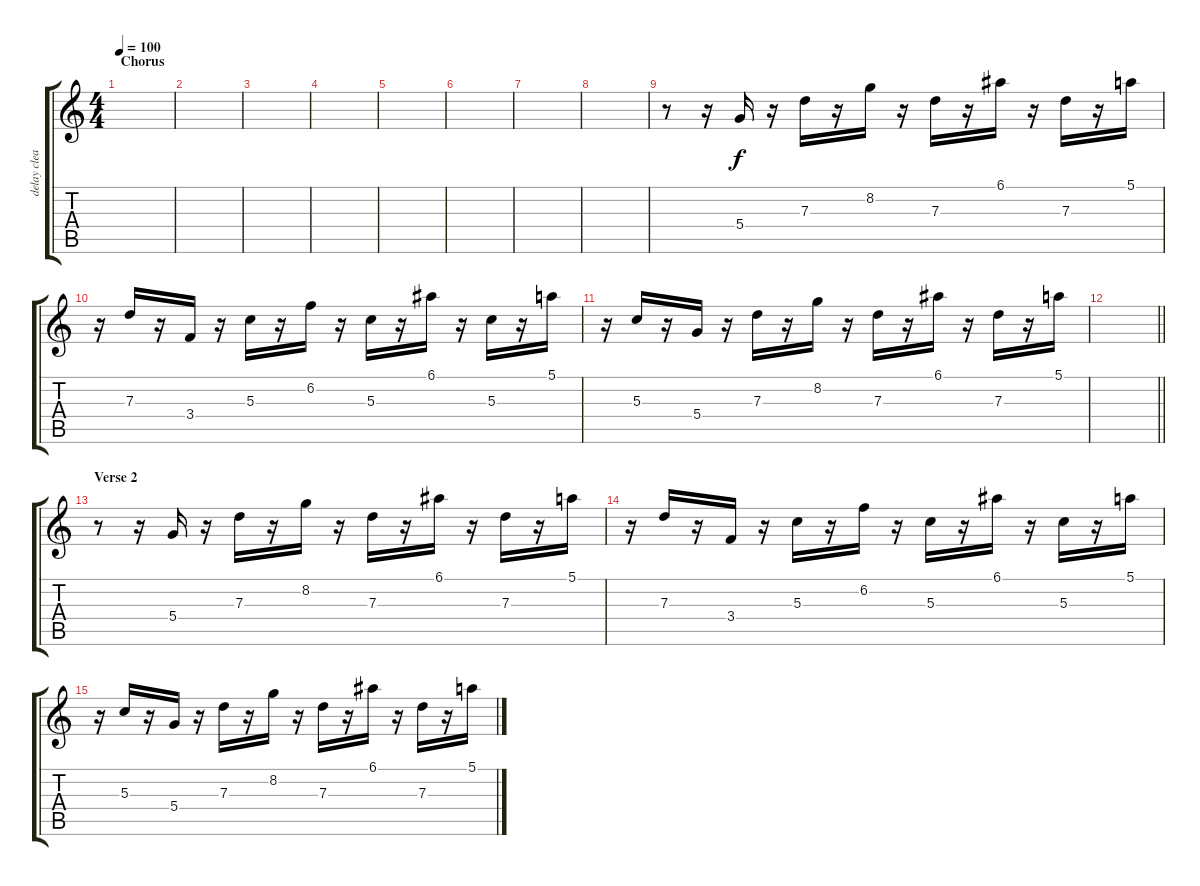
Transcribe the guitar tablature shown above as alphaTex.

\track ("delay clean 2" "delay clea") {instrument electricguitarclean}
\staff {score tabs}
\tuning (E4 B3 G3 D3 A2 E2) {hide}
\ts (4 4)
\section ("" "Chorus")
\tempo 100
\clef g2
\ks c
|
|
|
|
|
|
|
|
r.8 r.16 5.4.16 r.16 7.3.16 r.16 8.2.16 r.16 7.3.16 r.16 6.1.16 r.16 7.3.16 r.16 5.1.16 |
r.16 7.3.16 r.16 3.4.16 r.16 5.3.16 r.16 6.2.16 r.16 5.3.16 r.16 6.1.16 r.16 5.3.16 r.16 5.1.16 |
r.16 5.3.16 r.16 5.4.16 r.16 7.3.16 r.16 8.2.16 r.16 7.3.16 r.16 6.1.16 r.16 7.3.16 r.16 5.1.16 |
\barLineRight lightlight
|
\section ("" "Verse 2")
r.8 r.16 5.4.16 r.16 7.3.16 r.16 8.2.16 r.16 7.3.16 r.16 6.1.16 r.16 7.3.16 r.16 5.1.16 |
r.16 7.3.16 r.16 3.4.16 r.16 5.3.16 r.16 6.2.16 r.16 5.3.16 r.16 6.1.16 r.16 5.3.16 r.16 5.1.16 |
r.16 5.3.16 r.16 5.4.16 r.16 7.3.16 r.16 8.2.16 r.16 7.3.16 r.16 6.1.16 r.16 7.3.16 r.16 5.1.16
